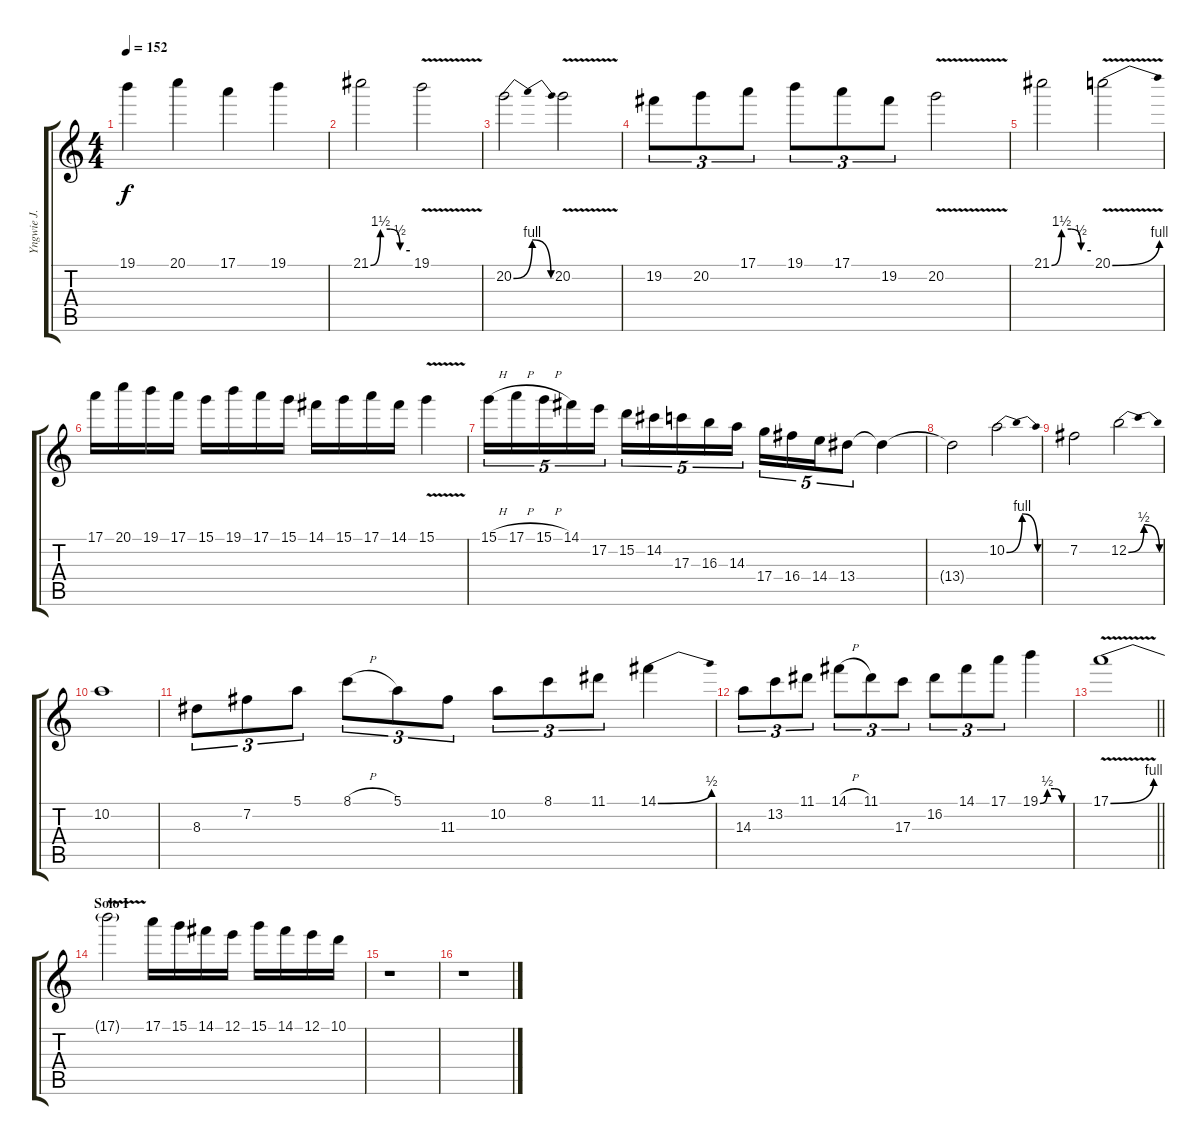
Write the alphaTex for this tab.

\track ("Yngwie J. Malmsteen (Guitar 2)" "Yngwie J. ") {instrument overdrivenguitar}
\staff {score tabs}
\tuning (E4 B3 G3 D3 A2 E2) {hide}
\ts (4 4)
\tempo 152
\clef g2
\ks c
19.1.4{dy f} 20.1.4 17.1.4 19.1.4 |
21.1{be (custom 0 0 15 6 30 6 45 2 60 2)}.2 19.1{v}.2 |
20.2{be (bendrelease 0 0 15 4 30 4 60 0)}.2 20.2{v}.2 |
19.2.8{tu (3 2)} 20.2.8{tu (3 2)} 17.1.8{tu (3 2)} 19.1.8{tu (3 2)} 17.1.8{tu (3 2)} 19.2.8{tu (3 2)} 20.2{v}.2 |
21.1{be (custom 0 0 15 6 30 6 45 2 60 2)}.2 20.1{be (bend 0 0 60 4) v}.2 |
17.1.16 20.1.16 19.1.16 17.1.16 15.1.16 19.1.16 17.1.16 15.1.16 14.1.16 15.1.16 17.1.16 14.1.16 15.1{v}.4 |
15.1{h}.16{tu (5 4) instrument overdrivenguitar} 17.1{h}.16{tu (5 4)} 15.1{h}.16{tu (5 4)} 14.1.16{tu (5 4)} 17.2.16{tu (5 4)} 15.2.16{tu (5 4)} 14.2.16{tu (5 4)} 17.3.16{tu (5 4)} 16.3.16{tu (5 4)} 14.3.16{tu (5 4)} 17.4.16{tu (5 4)} 16.4.16{tu (5 4)} 14.4.16{tu (5 4)} 13.4.8{tu (5 4)} 13.4{t}.4 |
13.4{t}.2 10.2{be (bendrelease 0 0 15 4 30 4 60 0)}.2 |
7.2.2 12.2{be (bendrelease 0 0 15 2 30 2 60 0)}.2 |
10.2.1 |
8.3.8{tu (3 2) instrument overdrivenguitar} 7.2.8{tu (3 2)} 5.1.8{tu (3 2)} 8.1{h}.8{tu (3 2)} 5.1.8{tu (3 2)} 11.3.8{tu (3 2)} 10.2.8{tu (3 2)} 8.1.8{tu (3 2)} 11.1.8{tu (3 2)} 14.1{be (bend 0 0 60 2)}.4 |
14.3.8{tu (3 2)} 13.2.8{tu (3 2)} 11.1.8{tu (3 2)} 14.1{h}.8{tu (3 2)} 11.1.8{tu (3 2)} 17.3.8{tu (3 2)} 16.2.8{tu (3 2)} 14.1.8{tu (3 2)} 17.1.8{tu (3 2)} 19.1{be (custom 0 0 15 2 30 2 45 0 60 0)}.4 |
\barLineRight lightlight
17.1{be (bend 0 0 60 4) v}.1 |
\section ("" "Solo I")
17.1{t}.2 17.1.16 15.1.16 14.1.16 12.1.16 15.1.16 14.1.16 12.1.16 10.1.16 |
r.1 |
r.1
